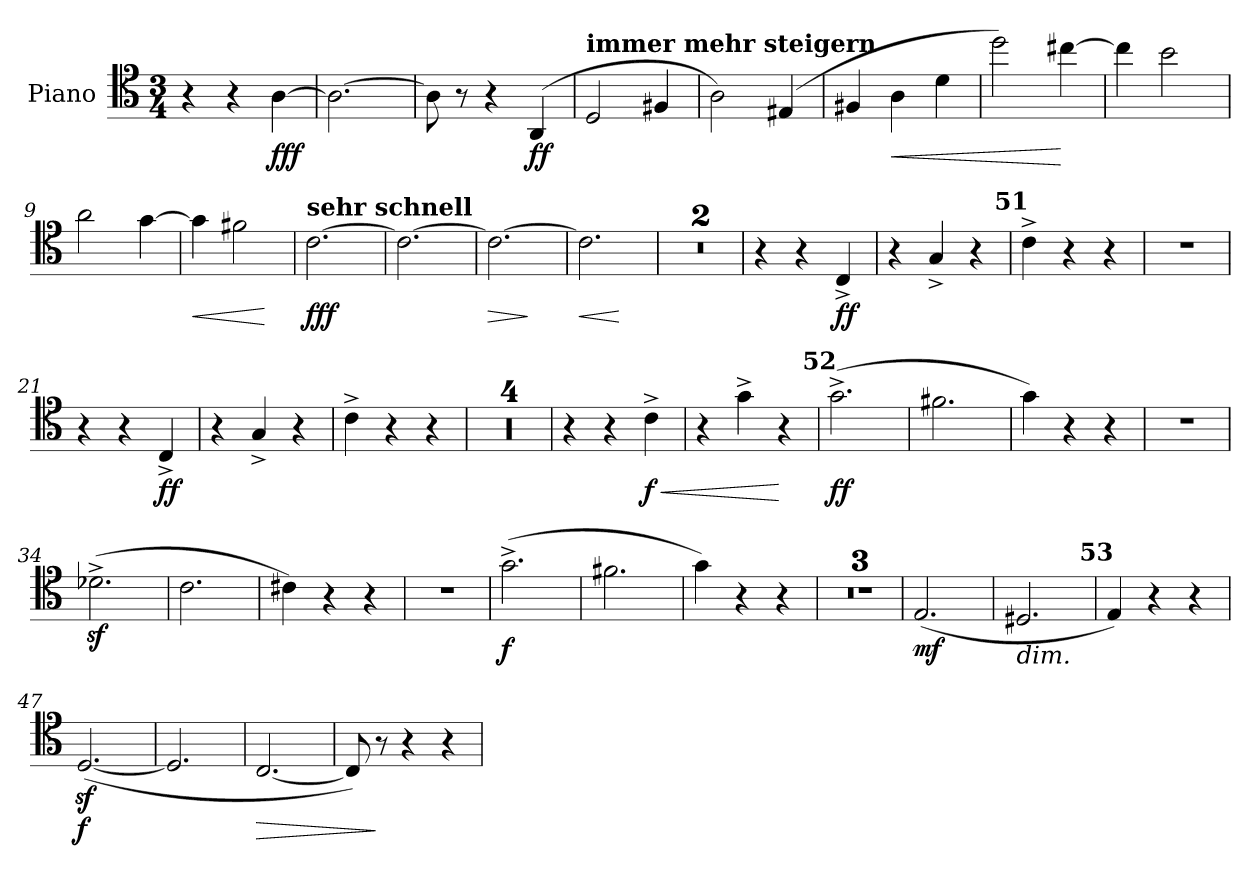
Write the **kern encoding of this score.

**kern	**dynam
*part1	*part1
*staff1	*staff1
*I"Piano	*
*I'Pno.	*
*clefC4	*
*k[]	*
*M3/4	*
*MM270	*
=1	=1
4r	.
4r	.
!	!LO:DY:b
[4A\	fff
=2	=2
2.A\_	.
=3	=3
8A\]	.
8r	.
4r	.
!	!LO:DY:b
(>4AA/	ff
=4	=4
!LO:TX:a:B:t=immer mehr steigern	!
2D/	.
4F#X/	.
=5	=5
2A\)	.
(>4E#X/	.
=6	=6
4F#X/	.
!	!LO:HP:b
4A\	<
4d\	.
=7	=7
2dd\)	.
[4cc#X\	[
=8	=8
4cc#\]	.
2b\	.
=9	=9
2a\	.
[4g\	.
=10	=10
!	!LO:HP:b
4g\]	<
2f#X\	.
.	[
=11	=11
!LO:TX:a:B:t=sehr schnell	!
!	!LO:DY:b
[2.c\	fff
=12	=12
2.c\_	.
!!LO:LB:g=z
=13	=13
!	!LO:HP:b
2.c\_	>
.	]
=14	=14
!	!LO:HP:b
2.c\]	<
.	[
=15	=15
2.r	.
=16	=16
2.r	.
=17	=17
4r	.
4r	.
!	!LO:DY:b
4C^/	ff
=18	=18
4r	.
4G^/	.
4r	.
!!LO:REH:place=s1:a:B:enc=none:fs=14:t=51
=19	=19
4c^\	.
4r	.
4r	.
=20	=20
2.r	.
=21	=21
4r	.
4r	.
!	!LO:DY:b
4C^/	ff
=22	=22
4r	.
4G^/	.
4r	.
=23	=23
4c^\	.
4r	.
4r	.
!!LO:LB:g=z
=24	=24
2.r	.
=25	=25
2.r	.
=26	=26
2.r	.
=27	=27
2.r	.
=28	=28
4r	.
4r	.
!	!LO:HP:b
!	!LO:DY:n=1:b
4c^\	< f
=29	=29
4r	.
4g^\	.
4r	[
!!LO:REH:place=s1:a:B:enc=none:fs=14:t=52
=30	=30
!	!LO:DY:b
(>2.g^\	ff
=31	=31
2.f#X\	.
=32	=32
4g\)	.
4r	.
4r	.
=33	=33
2.r	.
=34	=34
(>2.d-Xz<^\	.
=35	=35
2.c\	.
=36	=36
4c#X\)	.
4r	.
4r	.
=37	=37
2.r	.
=38	=38
!	!LO:DY:b
(>2.g^\	f
=39	=39
2.f#X\	.
=40	=40
4g\)	.
4r	.
4r	.
!!LO:LB:g=z
=41	=41
2.r	.
=42	=42
2.r	.
=43	=43
2.r	.
=44	=44
!	!LO:DY:b
(<2.E/	mf
=45	=45
!LO:TX:b:i:t=dim.	!
2.D#X/	.
!!LO:REH:place=s1:a:B:enc=none:fs=14:t=53
=46	=46
4E/)	.
4r	.
4r	.
=47	=47
!	!LO:DY:b
(>[2.Dz</	f
=48	=48
2.D/]	.
=49	=49
!	!LO:HP:b
[2.C/	>
=50	=50
8C/])	.
8r	]
4r	.
4r	.
=	=
*-	*-
